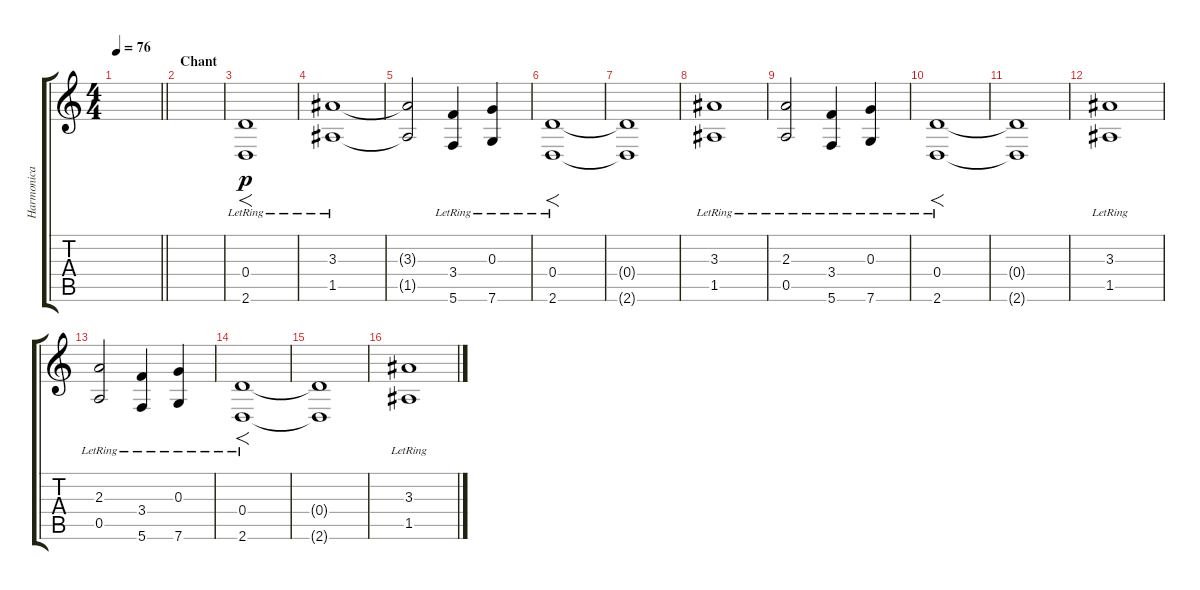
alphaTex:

\track ("Harmonica" "Harmonica") {instrument slapbass2}
\staff {score tabs}
\tuning (E4 B3 G3 D3 A2 C2) {hide}
\ts (4 4)
\tempo 76
\clef g2
\barLineRight lightlight
\ks c
|
\section ("" "Chant")
|
(0.4{lr} 2.6).1{f dy p volume 2 instrument electricbassfinger} |
(3.3{lr} 1.5).1 |
(3.3{t} 1.5{t}).2 (3.4{lr} 5.6{lr}).4 (0.3{lr} 7.6{lr}).4 |
(0.4{lr} 2.6).1{f} |
(0.4{t} 2.6{t}).1 |
(3.3{lr} 1.5).1 |
(2.3{lr} 0.5{lr}).2 (3.4{lr} 5.6{lr}).4 (0.3{lr} 7.6{lr}).4 |
(0.4{lr} 2.6).1{f volume 3} |
(0.4{t} 2.6{t}).1 |
(3.3{lr} 1.5).1 |
(2.3{lr} 0.5{lr}).2 (3.4{lr} 5.6{lr}).4 (0.3{lr} 7.6{lr}).4 |
(0.4{lr} 2.6).1{f} |
(0.4{t} 2.6{t}).1 |
(3.3{lr} 1.5).1
